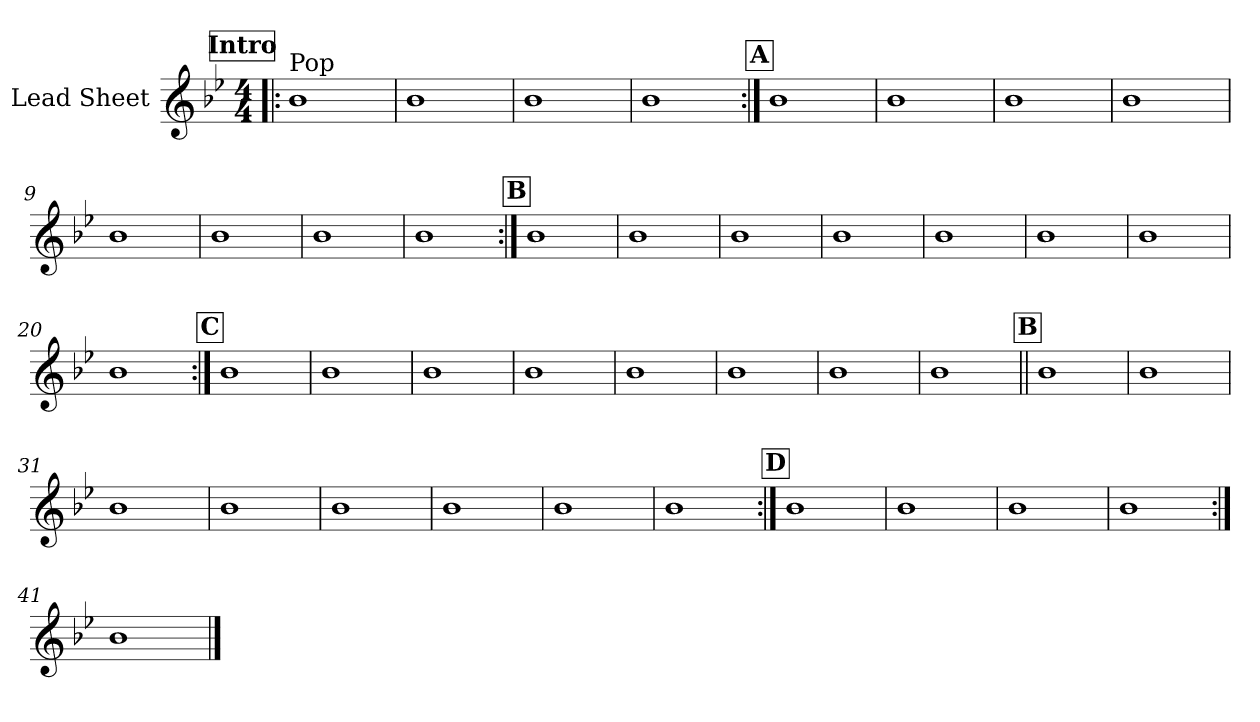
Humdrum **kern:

**kern
*part1
*staff1
*I"Lead Sheet
*clefG2
*k[b-e-]
*B-:
*M4/4
*MM102
!!LO:REH:place=s1:a:fs=14:t=Intro
=1!|:
!LO:TX:a:t=Pop
1b-
=2
1b-
=3
1b-
=4
1b-
!!LO:LB:g=z
!!LO:REH:place=s1:a:fs=14:t=A
=5:|!
1b-
=6
1b-
=7
1b-
=8
1b-
!!LO:LB:g=z
=9
1b-
=10
1b-
=11
1b-
=12
1b-
!!LO:LB:g=z
!!LO:REH:place=s1:a:fs=14:t=B
=13:|!
1b-
=14
1b-
=15
1b-
=16
1b-
!!LO:LB:g=z
=17
1b-
=18
1b-
=19
1b-
=20
1b-
!!LO:LB:g=z
!!LO:REH:place=s1:a:fs=14:t=C
=21:|!
1b-
=22
1b-
=23
1b-
=24
1b-
!!LO:LB:g=z
=25
1b-
=26
1b-
=27
1b-
=28
1b-
!!LO:LB:g=z
!!LO:REH:place=s1:a:fs=14:t=B
=29||
1b-
=30
1b-
=31
1b-
=32
1b-
!!LO:LB:g=z
=33
1b-
=34
1b-
=35
1b-
=36
1b-
!!LO:LB:g=z
!!LO:REH:place=s1:a:fs=14:t=D
=37:|!
1b-
=38
1b-
=39
1b-
=40
1b-
!!LO:PB:g=z
=41:|!
1b-
==
*-
